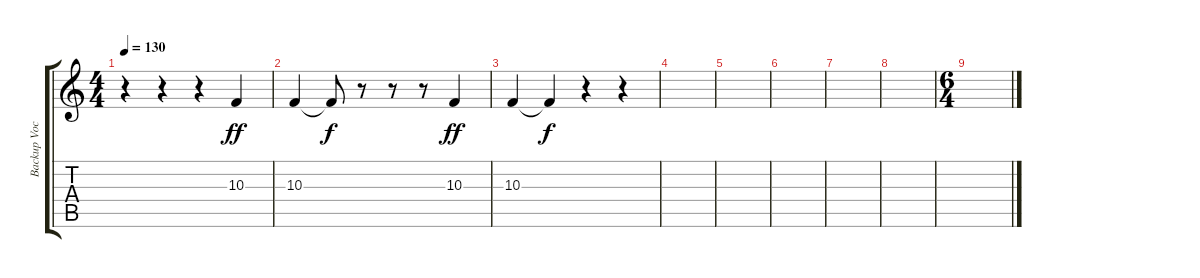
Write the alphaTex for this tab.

\track ("Backup Vocal" "Backup Voc") {instrument englishhorn}
\staff {score tabs}
\tuning (E4 B3 G3 D3 A2 D2) {hide}
\ts (4 4)
\tempo 130
\clef g2
\ks c
r.4{dy ff} r.4 r.4 10.3.4 |
10.3.4 10.3{t}.8{dy f} r.8 r.8 r.8 10.3.4{dy ff} |
10.3.4 10.3{t}.4{dy f} r.4 r.4 |
|
|
|
|
|
\ts (6 4)
